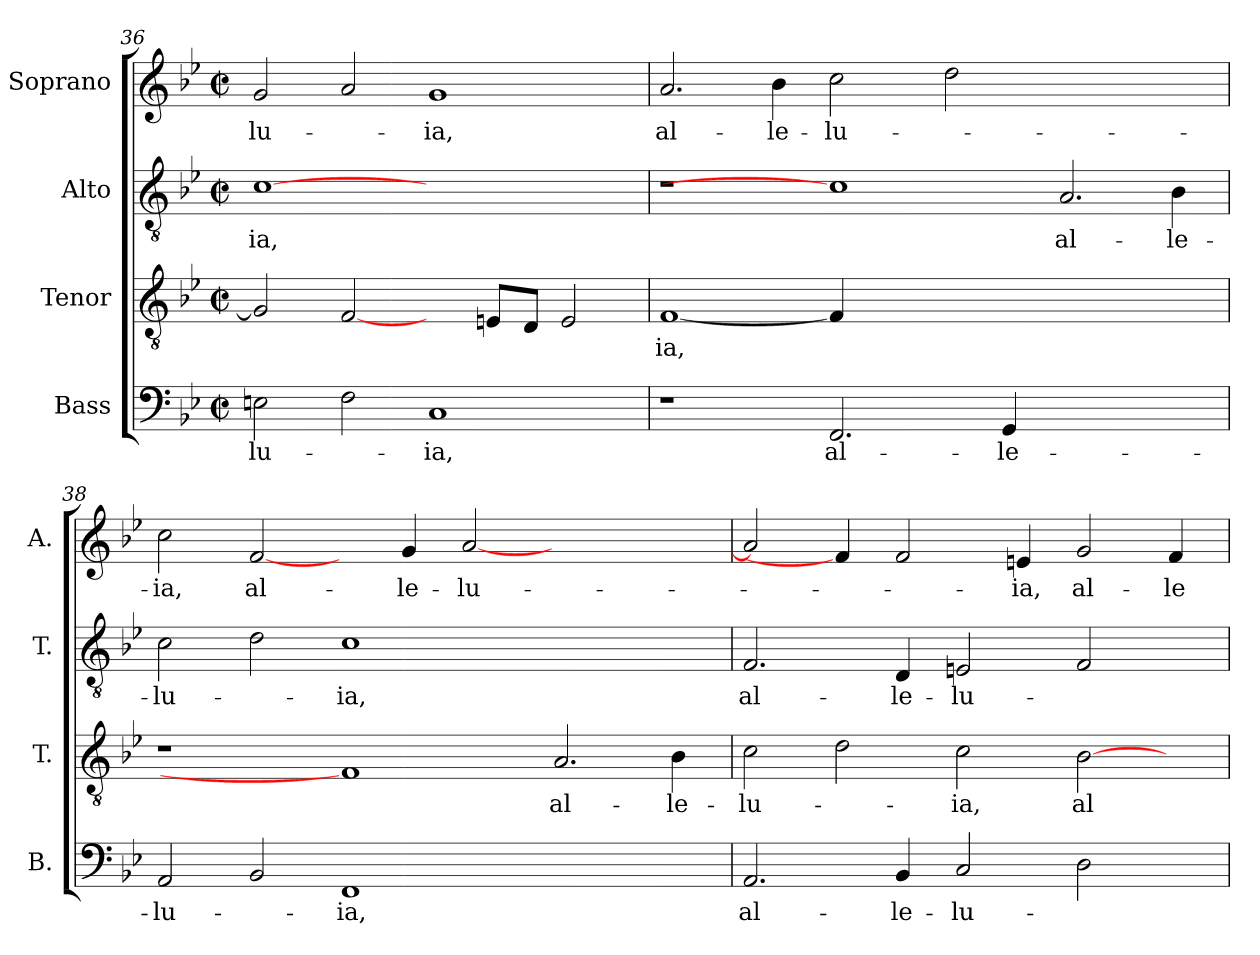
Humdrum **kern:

**kern	**text	**kern	**text	**kern	**text	**kern	**text
*part4	*part4	*part3	*part3	*part2	*part2	*part1	*part1
*staff4	*staff4	*staff3	*staff3	*staff2	*staff2	*staff1	*staff1
*I"Bass	*	*I"Tenor	*	*I"Alto	*	*I"Soprano	*
*I'B.	*	*I'T.	*	*I'T.	*	*I'A.	*
*clefF4	*	*clefGv2	*	*clefGv2	*	*clefG2	*
*	*	*ITrd7c12	*	*ITrd7c12	*	*	*
*k[b-e-]	*	*k[b-e-]	*	*k[b-e-]	*	*k[b-e-]	*
*B-:	*	*B-:	*	*B-:	*	*B-:	*
*M2/2	*	*M2/2	*	*M2/2	*	*M2/2	*
*met(c|)	*	*met(c|)	*	*met(c|)	*	*met(c|)	*
=36	=36	=36	=36	=36	=36	=36	=36
!	!LO:LY:b:color=#000000	!	!	!	!	!	!
!	!	!	!	!	!LO:LY:b:color=#000000	!	!
!	!	!	!	!	!	!	!LO:LY:b:color=#000000
2Eni\	-lu-	2GGi/]	.	[1Ci	-ia,	2gi/	-lu-
2Fi\	.	[2FFi/	.	.	.	2ai/	.
!	!LO:LY:b:color=#000000	!	!	!	!	!	!
!	!	!	!	!	!	!	!LO:LY:b:color=#000000
1Ci	-ia,	4ryy	.	1ryy	.	1gi	-ia,
.	.	8EEni/L	.	.	.	.	.
.	.	8DDi/J	.	.	.	.	.
.	.	2EEi/	.	.	.	.	.
!!LO:LB:g=z
=37	=37	=37	=37	=37	=37	=37	=37
!	!	!	!LO:LY:b:color=#000000	!	!	!	!
!	!	!	!	!	!	!	!LO:LY:b:color=#000000
1r	.	[1FFi	-ia,	1r	.	2.ai/	al-
!	!	!	!	!	!	!	!LO:LY:b:color=#000000
.	.	.	.	.	.	4b-i\	-le-
!	!LO:LY:b:color=#000000	!	!	!	!	!	!
!	!	!	!	!	!	!	!LO:LY:b:color=#000000
2.FFi/	al-	4FFi/]	.	1Ci]	.	2cci\	-lu-
.	.	1..ryy	.	.	.	.	.
.	.	.	.	.	.	2ddi\	.
!	!LO:LY:b:color=#000000	!	!	!	!	!	!
4GGi/	-le-	.	.	.	.	.	.
!	!	!	!	!	!LO:LY:b:color=#000000	!	!
1ryy	.	.	.	2.AAi/	al-	1ryy	.
!	!	!	!	!	!LO:LY:b:color=#000000	!	!
.	.	.	.	4BB-i\	-le-	.	.
=38	=38	=38	=38	=38	=38	=38	=38
!	!LO:LY:b:color=#000000	!	!	!	!	!	!
!	!	!	!	!	!LO:LY:b:color=#000000	!	!
!	!	!	!	!	!	!	!LO:LY:b:color=#000000
2AAi/	-lu-	1r	.	2Ci\	-lu-	2cci\	-ia,
!	!	!	!	!	!	!	!LO:LY:b:color=#000000
2BB-i/	.	.	.	2Di\	.	[2fi/	al-
!	!LO:LY:b:color=#000000	!	!	!	!	!	!
!	!	!	!	!	!LO:LY:b:color=#000000	!	!
1FFi	-ia,	1FFi]	.	1Ci	-ia,	4ryy	.
!	!	!	!	!	!	!	!LO:LY:b:color=#000000
.	.	.	.	.	.	4gi/	-le-
!	!	!	!	!	!	!	!LO:LY:b:color=#000000
.	.	.	.	.	.	[<2ai/	-lu-
!	!	!	!LO:LY:b:color=#000000	!	!	!	!
1ryy	.	2.AAi/	al-	1ryy	.	1ryy	.
!	!	!	!LO:LY:b:color=#000000	!	!	!	!
.	.	4BB-i\	-le-	.	.	.	.
=39	=39	=39	=39	=39	=39	=39	=39
!	!LO:LY:b:color=#000000	!	!	!	!	!	!
!	!	!	!LO:LY:b:color=#000000	!	!	!	!
!	!	!	!	!	!LO:LY:b:color=#000000	!	!
2.AAi/	al-	2Ci\	-lu-	2.FFi/	al-	2ai/]	.
.	.	2Di\	.	.	.	4fi/]	.
!	!LO:LY:b:color=#000000	!	!	!	!	!	!
!	!	!	!	!	!LO:LY:b:color=#000000	!	!
4BB-i/	-le-	.	.	4DDi/	-le-	2fi/	.
!	!LO:LY:b:color=#000000	!	!	!	!	!	!
!	!	!	!LO:LY:b:color=#000000	!	!	!	!
!	!	!	!	!	!LO:LY:b:color=#000000	!	!
2Ci/	-lu-	2Ci\	-ia,	2EEni/	-lu-	.	.
!	!	!	!	!	!	!	!LO:LY:b:color=#000000
.	.	.	.	.	.	4eni/	-ia,
!	!	!	!LO:LY:b:color=#000000	!	!	!	!
!	!	!	!	!	!	!	!LO:LY:b:color=#000000
2Di\	.	[>2BB-i\	al-	2FFi/	.	2gi/	al-
!	!	!	!	!	!	!	!LO:LY:b:color=#000000
4ryy	.	4ryy	.	4ryy	.	4fi/	-le-
=	=	=	=	=	=	=	=
*-	*-	*-	*-	*-	*-	*-	*-
